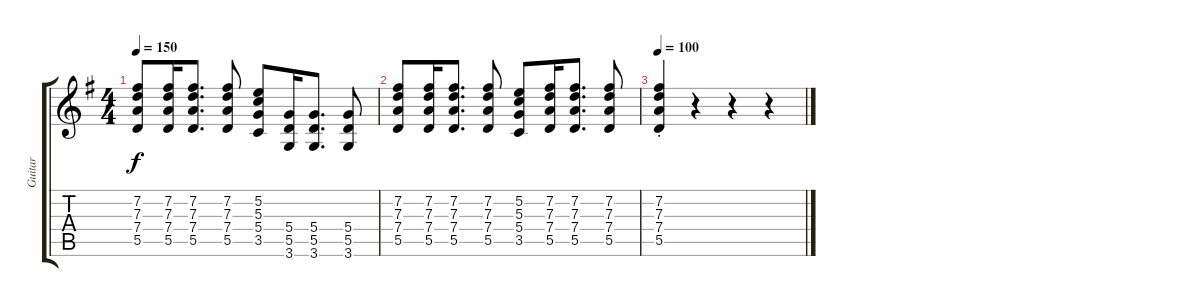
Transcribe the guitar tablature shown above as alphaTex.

\track ("Guitar" "Guitar") {instrument distortionguitar}
\staff {score tabs}
\tuning (E4 B3 G3 D3 A2 E2) {hide}
\ts (4 4)
\tempo 150
\clef g2
\ks g
(7.2 7.3 7.4 5.5).8{dy f} (7.2 7.3 7.4 5.5).16 (7.2 7.3 7.4 5.5).8{d} (7.2 7.3 7.4 5.5).8 (5.2 5.3 5.4 3.5).8 (5.4 5.5 3.6).16 (5.4 5.5 3.6).8{d} (5.4 5.5 3.6).8 |
(7.2 7.3 7.4 5.5).8 (7.2 7.3 7.4 5.5).16 (7.2 7.3 7.4 5.5).8{d} (7.2 7.3 7.4 5.5).8 (5.2 5.3 5.4 3.5).8 (7.2 7.3 7.4 5.5).16 (7.2 7.3 7.4 5.5).8{d} (7.2 7.3 7.4 5.5).8 |
\tempo 100
(7.2{st} 7.3{st} 7.4{st} 5.5{st}).4 r.4 r.4 r.4
